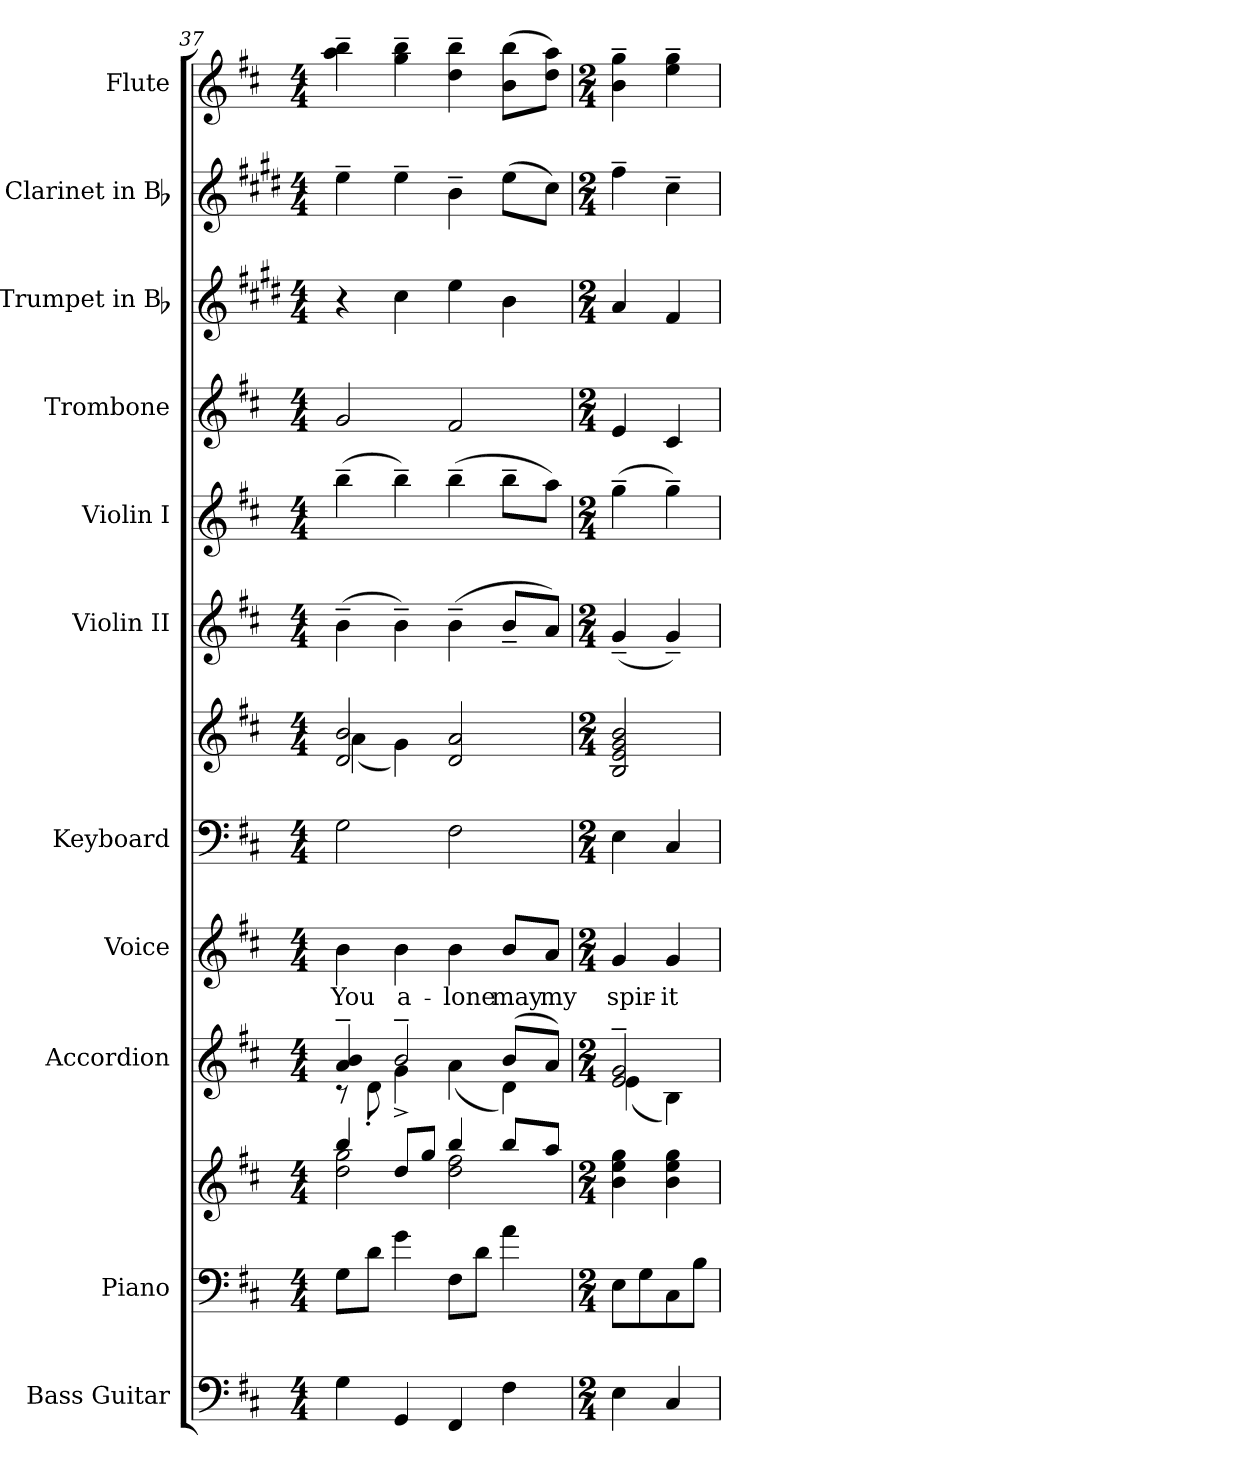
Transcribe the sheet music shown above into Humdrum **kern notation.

**kern	**kern	**kern	**kern	**kern	**text	**kern	**kern	**kern	**kern	**kern	**kern	**kern	**kern
*part11	*part10	*part10	*part9	*part8	*part8	*part7	*part7	*part6	*part5	*part4	*part3	*part2	*part1
*staff13	*staff12	*staff11	*staff10	*staff9	*staff9	*staff8	*staff7	*staff6	*staff5	*staff4	*staff3	*staff2	*staff1
*I"Bass Guitar	*I"Piano	*	*I"Accordion	*I"Voice	*	*I"Keyboard	*	*I"Violin II	*I"Violin I	*I"Trombone	*I"Trumpet in Bb	*I"Clarinet in Bb	*I"Flute
*I'Bass	*I'Pno.	*	*I'Accord.	*I'Voice	*	*I'Kbd.	*	*I'Vln. II	*I'Vln. I	*I'Tbn.	*I'Tpt.	*I'Cl.	*I'Fl.
*clefF4	*clefF4	*clefG2	*clefG2	*clefG2	*	*clefF4	*clefG2	*clefG2	*clefG2	*clefG2	*clefG2	*clefG2	*clefG2
*ITrd7c12	*	*	*	*	*	*	*	*	*	*ITrd8c14	*ITrd1c2	*ITrd1c2	*
*k[f#c#]	*k[f#c#]	*k[f#c#]	*k[f#c#]	*k[f#c#]	*	*k[f#c#]	*k[f#c#]	*k[f#c#]	*k[f#c#]	*k[f#c#]	*k[f#c#]	*k[f#c#]	*k[f#c#]
*b:	*b:	*b:	*b:	*b:	*	*b:	*b:	*b:	*b:	*b:	*b:	*b:	*b:
*M4/4	*M4/4	*M4/4	*M4/4	*M4/4	*	*M4/4	*M4/4	*M4/4	*M4/4	*M4/4	*M4/4	*M4/4	*M4/4
=37	=37	=37	=37	=37	=37	=37	=37	=37	=37	=37	=37	=37	=37
*	*	*^	*^	*	*	*	*	*	*	*	*	*	*
!	!	!	!	!	!	!	!LO:LY:b:color=#000000	!	!	!	!	!	!	!	!
*	*	*	*	*	*	*	*	*	*^	*	*	*	*	*	*
4GGi\	8Gi\L	4bbi/	2ddi\ 2ggi	4ai/~ 4bi~	8r	4bi\	You	2Gi\	2di/ 2bi	(4ai\	(4b~i\	(4bb~i\	2Gi/	4r	4dd~i\	4aai\~ 4bbi~
.	8di\J	.	.	.	8d'i\	.	.	.	.	.	.	.	.	.	.	.
!	!	!	!	!	!	!	!LO:LY:b:color=#000000	!	!	!	!	!	!	!	!	!
4GGGi/	4gi\	8ddi/L	.	2b~i/	4g^i\	4bi\	a-	.	.	4gi\)	4b~i\)	4bb~i\)	.	4bi\	4dd~i\	4ggi\~ 4bbi~
.	.	8ggi/J	.	.	.	.	.	.	.	.	.	.	.	.	.	.
!	!	!	!	!	!	!	!LO:LY:b:color=#000000	!	!	!	!	!	!	!	!	!
4FFF#i/	8F#i\L	4bbi/	2ddi\ 2ff#i	.	(4ai\	4bi\	-lone	2F#i\	2di/ 2ai	2ryy	(4b~i\	(4bb~i\	2F#i/	4ddi\	4a~i\	4ddi\~ 4bbi~
.	8di\J	.	.	.	.	.	.	.	.	.	.	.	.	.	.	.
!	!	!	!	!	!	!	!LO:LY:b:color=#000000	!	!	!	!	!	!	!	!	!
4FF#i\	4ai\	8bbi/L	.	(8bi/L	4di\)	8bi/L	may	.	.	.	8b~i/L	8bb~i\L	.	4ai\	(8ddi\L	(8bi\ 8bbiL
!	!	!	!	!	!	!	!LO:LY:b:color=#000000	!	!	!	!	!	!	!	!	!
.	.	8aai/J	.	8ai/J)	.	8ai/J	my	.	.	.	8ai/J)	8aai\J)	.	.	8bi\J)	8ddi\ 8aaiJ)
*	*	*v	*v	*	*	*	*	*	*v	*v	*	*	*	*	*	*
=38	=38	=38	=38	=38	=38	=38	=38	=38	=38	=38	=38	=38	=38	=38
*M2/4	*M2/4	*M2/4	*M2/4	*	*M2/4	*	*M2/4	*M2/4	*M2/4	*M2/4	*M2/4	*M2/4	*M2/4	*M2/4
!	!	!	!	!	!	!LO:LY:b:color=#000000	!	!	!	!	!	!	!	!
4EEi\	8Ei\L	4bi\ 4eei 4ggi	2ei/~ 2gi~	(4ei\	4gi/	spir-	4Ei\	2Bi/ 2ei 2gi 2bi	(4g~i/	(4gg~i\	4Ei/	4gi/	4ee~i\	4bi\~ 4ggi~
.	8Gi\	.	.	.	.	.	.	.	.	.	.	.	.	.
!	!	!	!	!	!	!LO:LY:b:color=#000000	!	!	!	!	!	!	!	!
4CC#i/	8C#i\	4bi\ 4eei 4ggi	.	4Bi\)	4gi/	-it	4C#i/	.	4g~i/)	4gg~i\)	4C#i/	4ei/	4b~i\	4eei\~ 4ggi~
.	8Bi\J	.	.	.	.	.	.	.	.	.	.	.	.	.
*	*	*	*v	*v	*	*	*	*	*	*	*	*	*	*
=	=	=	=	=	=	=	=	=	=	=	=	=	=
*-	*-	*-	*-	*-	*-	*-	*-	*-	*-	*-	*-	*-	*-
